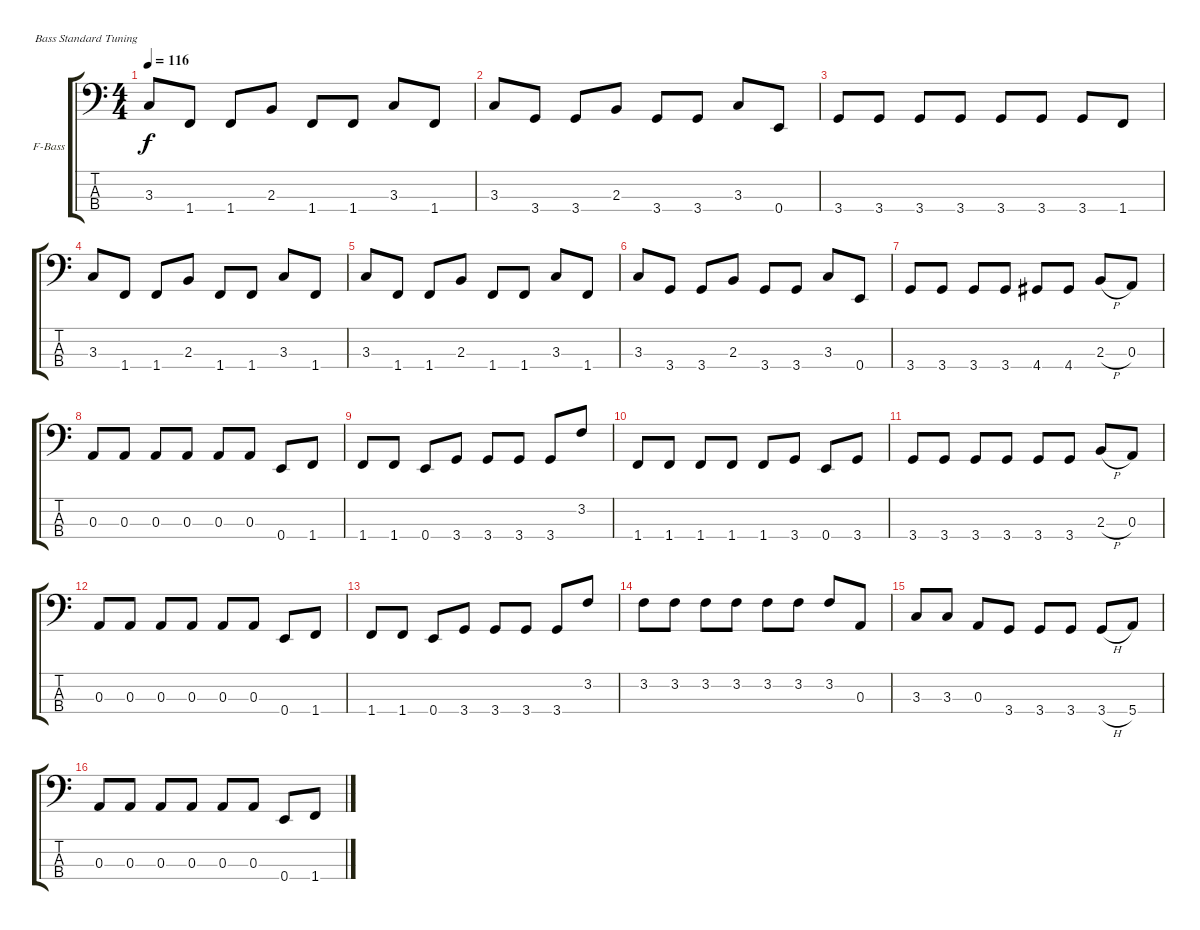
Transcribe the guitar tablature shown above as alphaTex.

\bracketExtendMode groupsimilarinstruments
\firstSystemTrackNameOrientation horizontal
\otherSystemsTrackNameOrientation horizontal
\track ("Jeff Pilson" "F-Bass") {instrument fretlessbass}
\staff {score tabs}
\tuning (G2 D2 A1 E1)
\ts (4 4)
\tempo 116
\clef f4
\ks c
3.3.8{dy f} 1.4.8 1.4.8 2.3.8 1.4.8 1.4.8 3.3.8 1.4.8 |
3.3.8 3.4.8 3.4.8 2.3.8 3.4.8 3.4.8 3.3.8 0.4.8 |
3.4.8 3.4.8 3.4.8 3.4.8 3.4.8 3.4.8 3.4.8 1.4.8 |
3.3.8 1.4.8 1.4.8 2.3.8 1.4.8 1.4.8 3.3.8 1.4.8 |
3.3.8 1.4.8 1.4.8 2.3.8 1.4.8 1.4.8 3.3.8 1.4.8 |
3.3.8 3.4.8 3.4.8 2.3.8 3.4.8 3.4.8 3.3.8 0.4.8 |
3.4.8 3.4.8 3.4.8 3.4.8 4.4.8 4.4.8 2.3{h}.8 0.3.8 |
0.3.8 0.3.8 0.3.8 0.3.8 0.3.8 0.3.8 0.4.8 1.4.8 |
1.4.8 1.4.8 0.4.8 3.4.8 3.4.8 3.4.8 3.4.8 3.2.8 |
1.4.8 1.4.8 1.4.8 1.4.8 1.4.8 3.4.8 0.4.8 3.4.8 |
3.4.8 3.4.8 3.4.8 3.4.8 3.4.8 3.4.8 2.3{h}.8 0.3.8 |
0.3.8 0.3.8 0.3.8 0.3.8 0.3.8 0.3.8 0.4.8 1.4.8 |
1.4.8 1.4.8 0.4.8 3.4.8 3.4.8 3.4.8 3.4.8 3.2.8 |
3.2.8 3.2.8 3.2.8 3.2.8 3.2.8 3.2.8 3.2.8 0.3.8 |
3.3.8 3.3.8 0.3.8 3.4.8 3.4.8 3.4.8 3.4{h}.8 5.4.8 |
0.3.8 0.3.8 0.3.8 0.3.8 0.3.8 0.3.8 0.4.8 1.4.8
